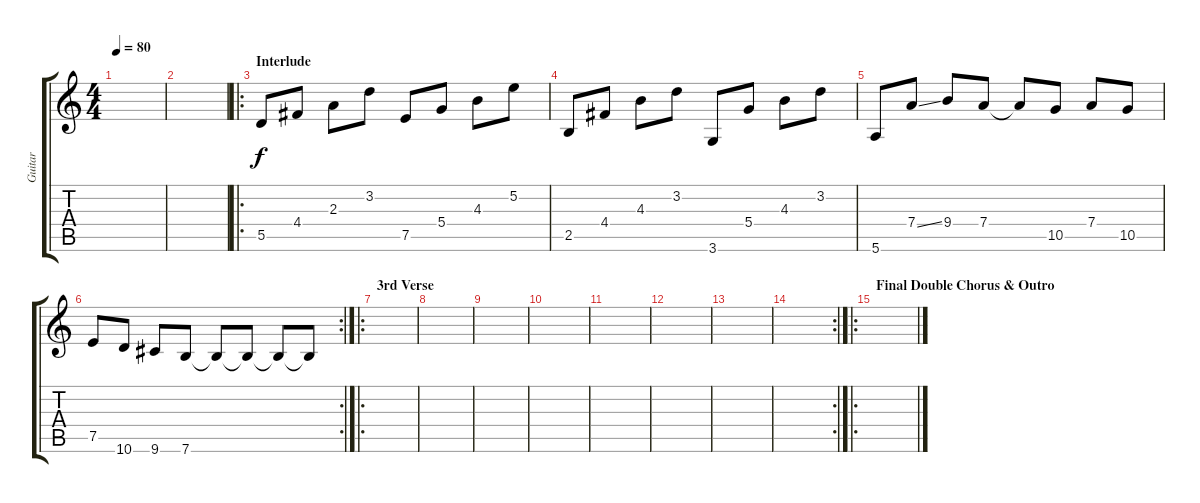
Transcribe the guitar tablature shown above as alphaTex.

\track ("Guitar" "Guitar") {instrument electricguitarclean}
\staff {score tabs}
\tuning (E4 B3 G3 D3 A2 E2) {hide}
\ts (4 4)
\tempo 80
\clef g2
\ks c
|
|
\ro
\section ("" "Interlude")
5.5.8 4.4.8 2.3.8 3.2.8 7.5.8 5.4.8 4.3.8 5.2.8 |
2.5.8 4.4.8 4.3.8 3.2.8 3.6.8 5.4.8 4.3.8 3.2.8 |
5.6.8 7.4{ss}.8 9.4.8 7.4.8 7.4{t}.8 10.5.8 7.4.8 10.5.8 |
\rc 2
7.5.8 10.6.8 9.6.8 7.6.8 7.6{t}.8 7.6{t}.8 7.6{t}.8 7.6{t}.8 |
\ro
\section ("" "3rd Verse")
|
|
|
|
|
|
|
\rc 2
|
\ro
\section ("" "Final Double Chorus & Outro")
